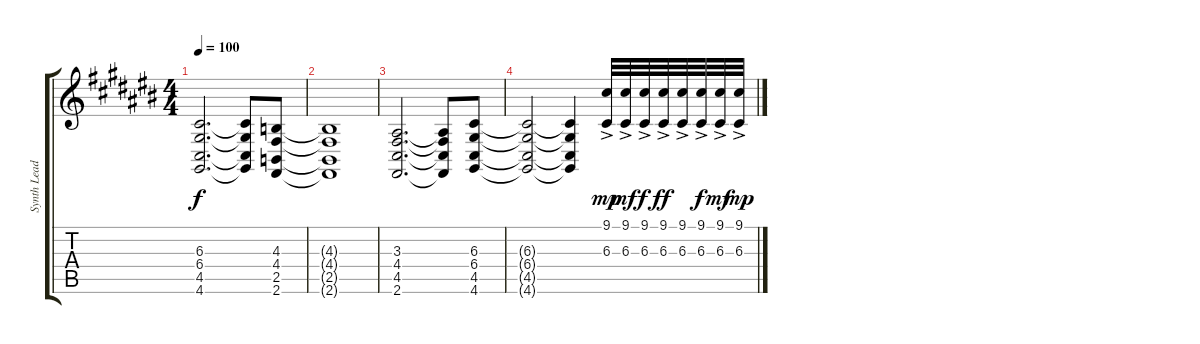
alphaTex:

\track ("Synth Lead" "Synth Lead") {instrument lead1square}
\staff {score tabs}
\tuning (E4 B3 G3 D3 A2 E2) {hide}
\ts (4 4)
\tempo 100
\clef g2
\ks c#
(6.3 6.4 4.5 4.6).2{d dy f} (6.3{t} 6.4{t} 4.5{t} 4.6{t}).8 (4.3 4.4 2.5 2.6).8 |
(4.3{t} 4.4{t} 2.5{t} 2.6{t}).1 |
(3.3 4.4 4.5 2.6).2{d} (3.3{t} 4.4{t} 4.5{t} 2.6{t}).8 (6.3 6.4 4.5 4.6).8 |
(6.3{t} 6.4{t} 4.5{t} 4.6{t}).2 (6.3{t} 6.4{t} 4.5{t} 4.6{t}).4 (9.1{ac} 6.3{ac}).32{dy mp} (9.1{ac} 6.3{ac}).32{dy mf} (9.1{ac} 6.3{ac}).32{dy f} (9.1{ac} 6.3{ac}).32{dy ff} (9.1{ac} 6.3{ac}).32 (9.1{ac} 6.3{ac}).32{dy f} (9.1{ac} 6.3{ac}).32{dy mf} (9.1{ac} 6.3{ac}).32{dy mp}
